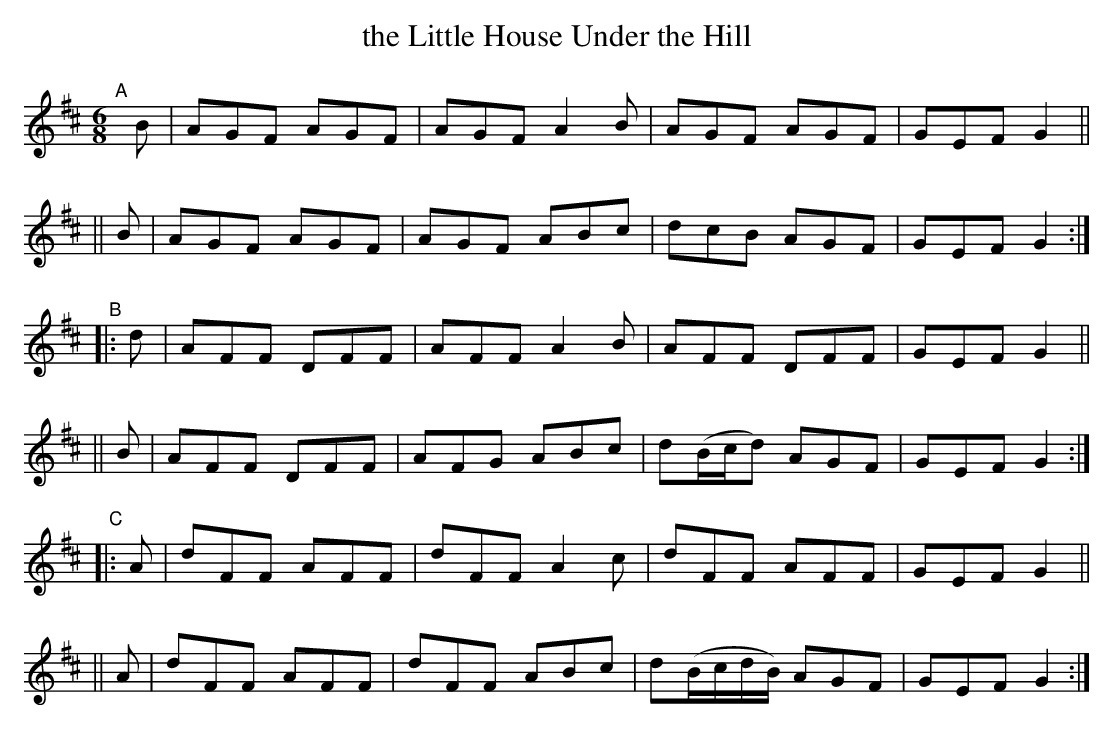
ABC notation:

X:1
T: the Little House Under the Hill
M: 6/8
L: 1/8
K: D
"^A"\
[|]B | AGF AGF | AGF A2B | AGF AGF | GEF G2 ||
|| B | AGF AGF | AGF ABc | dcB AGF | GEF G2 :|
"^B"\
|: d | AFF DFF | AFF A2B | AFF DFF | GEF G2 ||
|| B | AFF DFF | AFG ABc | d(B/c/d) AGF | GEF G2 :|
"^C"\
|: A | dFF AFF | dFF A2c | dFF AFF | GEF G2 ||
|| A | dFF AFF | dFF ABc | d(B/c/d/B/) AGF | GEF G2 :|
